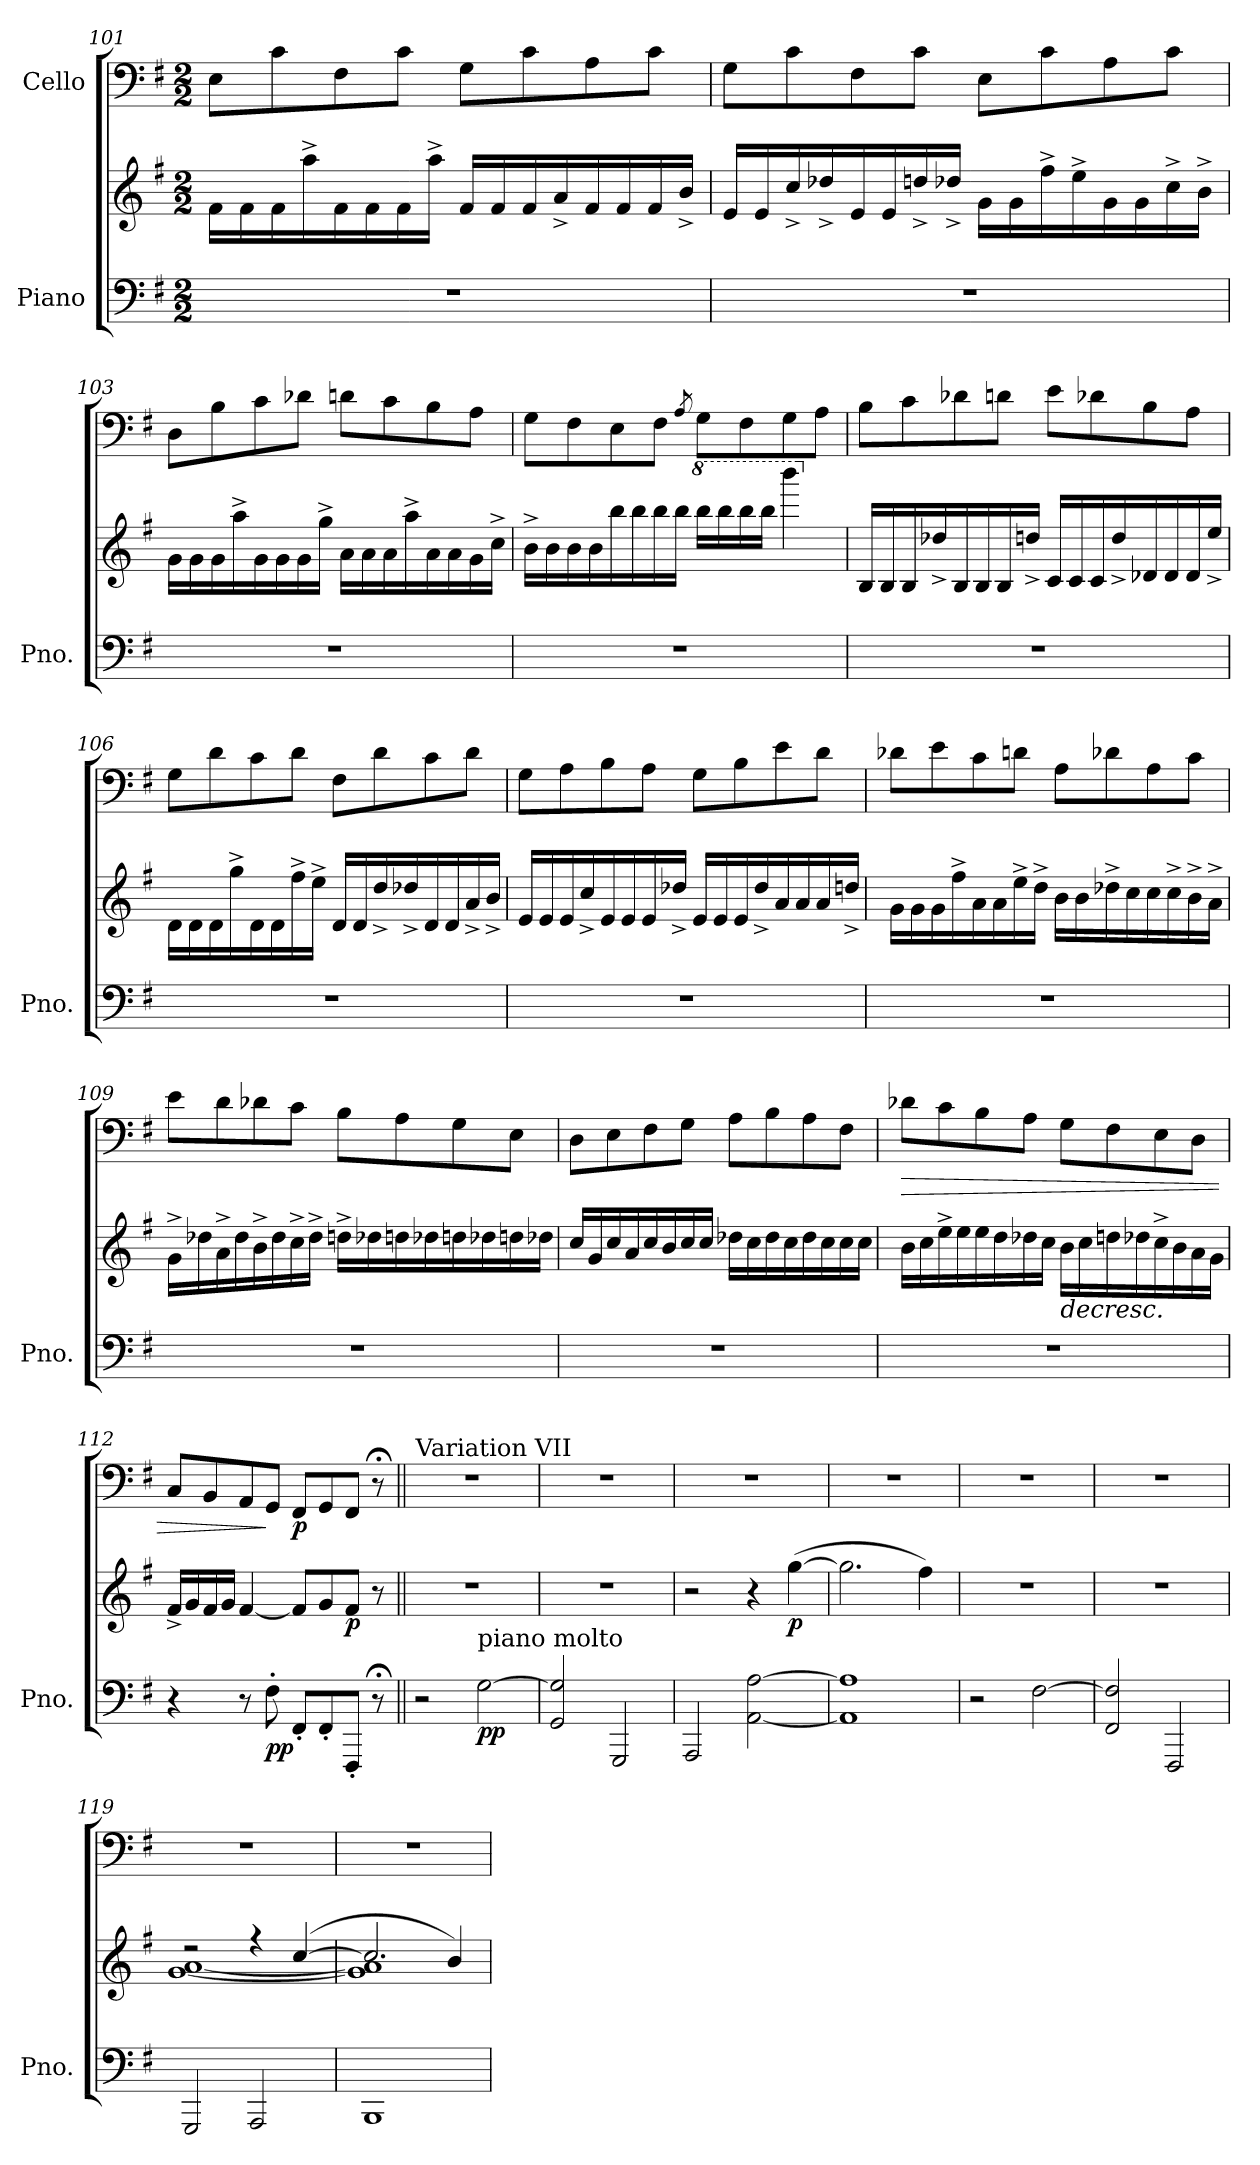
**kern	**kern	**dynam	**kern	**dynam
*part2	*part2	*part2	*part1	*part1
*staff3	*staff2	*staff2/3	*staff1	*staff1
*I"Piano	*	*	*I"Cello	*
*I'Pno.	*	*	*	*
*clefF4	*clefG2	*	*clefF4	*
*k[f#]	*k[f#]	*	*k[f#]	*
*M2/2	*M2/2	*	*M2/2	*
=101	=101	=101	=101	=101
1r	16f#LL	.	8EL	.
.	16f#	.	.	.
.	16f#	.	8c	.
.	16aa^	.	.	.
.	16f#	.	8F#	.
.	16f#	.	.	.
.	16f#	.	8cJ	.
.	16aa^JJ	.	.	.
.	16f#LL	.	8GL	.
.	16f#	.	.	.
.	16f#	.	8c	.
.	16a^	.	.	.
.	16f#	.	8A	.
.	16f#	.	.	.
.	16f#	.	8cJ	.
.	16b^JJ	.	.	.
=102	=102	=102	=102	=102
1r	16eLL	.	8GL	.
.	16e	.	.	.
.	16cc^	.	8c	.
.	16dd-X^	.	.	.
.	16e	.	8F#	.
.	16e	.	.	.
.	16ddn^	.	8cJ	.
.	16dd-X^JJ	.	.	.
.	16gLL	.	8EL	.
.	16g	.	.	.
.	16ff#^	.	8c	.
.	16ee^	.	.	.
.	16g	.	8A	.
.	16g	.	.	.
.	16cc^	.	8cJ	.
.	16b^JJ	.	.	.
=103	=103	=103	=103	=103
1r	16gLL	.	8DL	.
.	16g	.	.	.
.	16g	.	8B	.
.	16aa^	.	.	.
.	16g	.	8c	.
.	16g	.	.	.
.	16g	.	8d-XJ	.
.	16gg^JJ	.	.	.
.	16aLL	.	8dnL	.
.	16a	.	.	.
.	16a	.	8c	.
.	16aa^	.	.	.
.	16a	.	8B	.
.	16a	.	.	.
.	16g	.	8AJ	.
.	16cc^JJ	.	.	.
=104	=104	=104	=104	=104
1r	16b^LL	.	8GL	.
.	16b	.	.	.
.	16b	.	8F#	.
.	16b	.	.	.
.	16bb	.	8E	.
.	16bb	.	.	.
.	16bb	.	8F#J	.
.	16bbJJ	.	.	.
.	.	.	8qA	.
*	*8va	*	*	*
.	16bbbLL	.	8GL	.
.	16bbb	.	.	.
.	16bbb	.	8F#	.
.	16bbbJJ	.	.	.
.	4bbbb	.	8G	.
.	.	.	8AJ	.
=105	=105	=105	=105	=105
*	*X8va	*	*	*
1r	16BLL	.	8BL	.
.	16B	.	.	.
.	16B	.	8c	.
.	16dd-X^	.	.	.
.	16B	.	8d-X	.
.	16B	.	.	.
.	16B	.	8dnJ	.
.	16ddn^JJ	.	.	.
.	16cLL	.	8eL	.
.	16c	.	.	.
.	16c	.	8d-X	.
.	16dd^	.	.	.
.	16d-X	.	8B	.
.	16d-	.	.	.
.	16d-	.	8AJ	.
.	16ee^JJ	.	.	.
=106	=106	=106	=106	=106
1r	16dLL	.	8GL	.
.	16d	.	.	.
.	16d	.	8d	.
.	16gg^	.	.	.
.	16d	.	8c	.
.	16d	.	.	.
.	16ff#^	.	8dJ	.
.	16ee^JJ	.	.	.
.	16dLL	.	8F#L	.
.	16d	.	.	.
.	16dd^	.	8d	.
.	16dd-X^	.	.	.
.	16d	.	8c	.
.	16d	.	.	.
.	16a^	.	8dJ	.
.	16b^JJ	.	.	.
=107	=107	=107	=107	=107
1r	16eLL	.	8GL	.
.	16e	.	.	.
.	16e	.	8A	.
.	16cc^	.	.	.
.	16e	.	8B	.
.	16e	.	.	.
.	16e	.	8AJ	.
.	16dd-X^JJ	.	.	.
.	16eLL	.	8GL	.
.	16e	.	.	.
.	16e	.	8B	.
.	16dd-^	.	.	.
.	16a	.	8e	.
.	16a	.	.	.
.	16a	.	8dJ	.
.	16ddn^JJ	.	.	.
=108	=108	=108	=108	=108
1r	16gLL	.	8d-XL	.
.	16g	.	.	.
.	16g	.	8e	.
.	16ff#^	.	.	.
.	16a	.	8c	.
.	16a	.	.	.
.	16ee^	.	8dnJ	.
.	16dd^JJ	.	.	.
.	16bLL	.	8AL	.
.	16b	.	.	.
.	16dd-X^	.	8d-X	.
.	16cc	.	.	.
.	16cc	.	8A	.
.	16cc^	.	.	.
.	16b^	.	8cJ	.
.	16a^JJ	.	.	.
=109	=109	=109	=109	=109
1r	16g^LL	.	8eL	.
.	16dd-X	.	.	.
.	16a^	.	8d	.
.	16dd-	.	.	.
.	16b^	.	8d-X	.
.	16dd-	.	.	.
.	16cc^	.	8cJ	.
.	16dd-^JJ	.	.	.
.	16ddn^LL	.	8BL	.
.	16dd-X	.	.	.
.	16ddn	.	8A	.
.	16dd-X	.	.	.
.	16ddn	.	8G	.
.	16dd-X	.	.	.
.	16ddn	.	8EJ	.
.	16dd-XJJ	.	.	.
=110	=110	=110	=110	=110
1r	16ccLL	.	8DL	.
.	16g	.	.	.
.	16cc	.	8E	.
.	16a	.	.	.
.	16cc	.	8F#	.
.	16b	.	.	.
.	16cc	.	8GJ	.
.	16ccJJ	.	.	.
.	16dd-XLL	.	8AL	.
.	16cc	.	.	.
.	16dd-	.	8B	.
.	16cc	.	.	.
.	16dd-	.	8A	.
.	16cc	.	.	.
.	16cc	.	8F#J	.
.	16ccJJ	.	.	.
=111	=111	=111	=111	=111
!	!	!	!	!LO:HP:b
1r	16bLL	.	8d-XL	>
.	16cc	.	.	.
.	16ee^	.	8c	.
.	16ee	.	.	.
.	16ee	.	8B	.
.	16dd	.	.	.
.	16dd-X	.	8AJ	.
.	16ccJJ	.	.	.
!	!	!LO:HP:b	!	!
.	16bLL	>	8GL	.
.	16cc	.	.	.
.	16ddn	.	8F#	.
.	16dd-X	.	.	.
.	16cc^	.	8E	.
.	16b	.	.	.
.	16a	.	8DJ	.
.	16gJJ	.	.	.
=112	=112	=112	=112	=112
4r	16f#^LL	.	8CL	.
.	16g	.	.	.
.	16f#	.	8BB	.
.	16gJJ	.	.	.
8r	[4f#	.	8AA	.
!	!	!LO:DY:b=2	!	!
8F#'	.	pp	8GGJ	]
!	!	!	!	!LO:DY:b
8FF#'L	8f#L]	.	8FF#L	p
8FF#'	8g	]	8GG	.
!	!	!LO:DY:b	!	!
8FFF#'J	8f#J	p	8FF#J	.
8r;	8r	.	8r;	.
!!LO:LB:g=z
=113||	=113||	=113||	=113||	=113||
!	!	!	!LO:TX:a:t=Variation VII	!
2r	1r	.	1r	.
!LO:TX:a:t=piano molto	!	!	!	!
!	!	!LO:DY:b=2	!	!
[2G	.	pp	.	.
=114	=114	=114	=114	=114
2G] 2GG	1r	.	1r	.
2GGG	.	.	.	.
=115	=115	=115	=115	=115
2AAA	2r	.	1r	.
[2AA [2A	4r	.	.	.
!	!	!LO:DY:b	!	!
.	([4gg	p	.	.
=116	=116	=116	=116	=116
1AA] 1A]	2.gg]	.	1r	.
.	4ff#)	.	.	.
=117	=117	=117	=117	=117
2r	1r	.	1r	.
[2F#	.	.	.	.
=118	=118	=118	=118	=118
2F#] 2FF#	1r	.	1r	.
2FFF#	.	.	.	.
=119	=119	=119	=119	=119
*	*^	*	*	*
2GGG	2r	[1g [1a	.	1r	.
2AAA	4r	.	.	.	.
.	([4cc	.	.	.	.
=120	=120	=120	=120	=120	=120
1BBB	2.cc]	1g] 1a]	.	1r	.
.	4b)	.	.	.	.
*	*v	*v	*	*	*
=	=	=	=	=
*-	*-	*-	*-	*-
